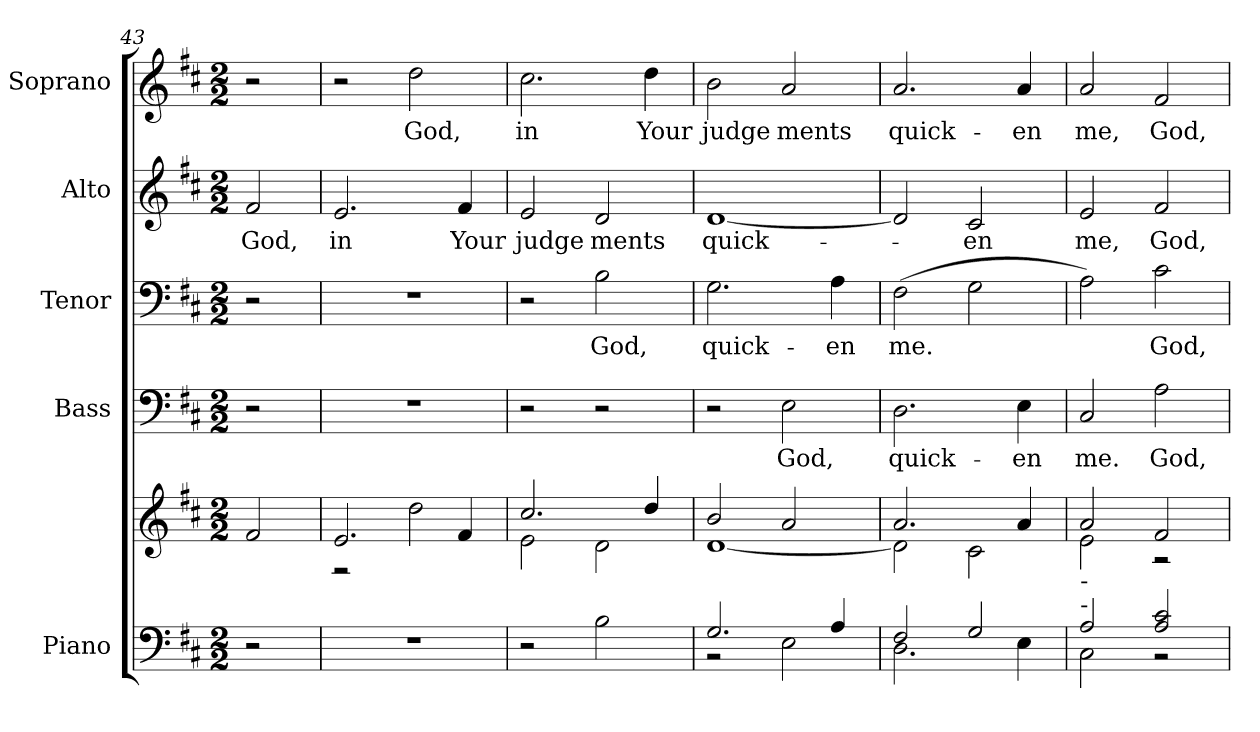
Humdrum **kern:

**kern	**kern	**kern	**text	**kern	**text	**kern	**text	**kern	**text
*part5	*part5	*part4	*part4	*part3	*part3	*part2	*part2	*part1	*part1
*staff6	*staff5	*staff4	*staff4	*staff3	*staff3	*staff2	*staff2	*staff1	*staff1
*I"Piano	*	*I"Bass	*	*I"Tenor	*	*I"Alto	*	*I"Soprano	*
*I'Pno.	*	*I'B.	*	*I'T.	*	*I'A.	*	*I'S.	*
*clefF4	*clefG2	*clefF4	*	*clefF4	*	*clefG2	*	*clefG2	*
*k[f#c#]	*k[f#c#]	*k[f#c#]	*	*k[f#c#]	*	*k[f#c#]	*	*k[f#c#]	*
*D:	*D:	*D:	*	*D:	*	*D:	*	*D:	*
*M2/2	*M2/2	*M2/2	*	*M2/2	*	*M2/2	*	*M2/2	*
=43	=43	=43	=43	=43	=43	=43	=43	=43	=43
!	!	!	!	!	!	!	!LO:LY:b:color=#000000	!	!
2r	2f#i/	2r	.	2r	.	2f#i/	God,	2r	.
=44	=44	=44	=44	=44	=44	=44	=44	=44	=44
*	*^	*	*	*	*	*	*	*	*
!	!	!	!	!	!	!	!	!LO:LY:b:color=#000000	!	!
1r	2.ei/	2r	1r	.	1r	.	2.ei/	in	2r	.
!	!	!	!	!	!	!	!	!	!	!LO:LY:b:color=#000000
.	.	2ddi\	.	.	.	.	.	.	2ddi\	God,
!	!	!	!	!	!	!	!	!LO:LY:b:color=#000000	!	!
.	4f#i/	.	.	.	.	.	4f#i/	Your	.	.
=45	=45	=45	=45	=45	=45	=45	=45	=45	=45	=45
!	!	!	!	!	!	!	!	!LO:LY:b:color=#000000	!	!
!	!	!	!	!	!	!	!	!	!	!LO:LY:b:color=#000000
2r	2.cc#i/	2ei\	2r	.	2r	.	2ei/	judge	2.cc#i\	in
!	!	!	!	!	!	!LO:LY:b:color=#000000	!	!	!	!
!	!	!	!	!	!	!	!	!LO:LY:b:color=#000000	!	!
2Bi\	.	2di\	2r	.	2Bi\	God,	2di/	ments	.	.
!	!	!	!	!	!	!	!	!	!	!LO:LY:b:color=#000000
.	4ddi/	.	.	.	.	.	.	.	4ddi\	Your
!!LO:PB:g=z
=46	=46	=46	=46	=46	=46	=46	=46	=46	=46	=46
*^	*	*	*	*	*	*	*	*	*	*
!	!	!	!	!	!	!	!LO:LY:b:color=#000000	!	!	!	!
!	!	!	!	!	!	!	!	!	!LO:LY:b:color=#000000	!	!
!	!	!	!	!	!	!	!	!	!	!	!LO:LY:b:color=#000000
2.Gi/	2r	2bi/	[<1di	2r	.	2.Gi\	quick-	[<1di	quick-	2bi\	judge
!	!	!	!	!	!LO:LY:b:color=#000000	!	!	!	!	!	!
!	!	!	!	!	!	!	!	!	!	!	!LO:LY:b:color=#000000
.	2Ei\	2ai/	.	2Ei\	God,	.	.	.	.	2ai/	ments
!	!	!	!	!	!	!	!LO:LY:b:color=#000000	!	!	!	!
4Ai/	.	.	.	.	.	4Ai\	-en	.	.	.	.
=47	=47	=47	=47	=47	=47	=47	=47	=47	=47	=47	=47
!	!	!	!	!	!LO:LY:b:color=#000000	!	!	!	!	!	!
!	!	!	!	!	!	!	!LO:LY:b:color=#000000	!	!	!	!
!	!	!	!	!	!	!	!	!	!	!	!LO:LY:b:color=#000000
2F#i/	2.Di\	2.ai/	2di\]	2.Di\	quick-	(2F#i\	me.	2di/]	.	2.ai/	quick-
!	!	!	!	!	!	!	!	!	!LO:LY:b:color=#000000	!	!
2Gi/	.	.	2c#i\	.	.	2Gi\	.	2c#i/	-en	.	.
!	!	!	!	!	!LO:LY:b:color=#000000	!	!	!	!	!	!
!	!	!	!	!	!	!	!	!	!	!	!LO:LY:b:color=#000000
.	4Ei\	4ai/	.	4Ei\	-en	.	.	.	.	4ai/	-en
=48	=48	=48	=48	=48	=48	=48	=48	=48	=48	=48	=48
!	!	!	!	!	!LO:LY:b:color=#000000	!	!	!	!	!	!
!	!	!	!	!	!	!	!	!	!LO:LY:b:color=#000000	!	!
!	!	!LO:TX:b:t=-	!	!	!	!	!	!	!	!	!
!LO:TX:a:t=-	!	!	!	!	!	!	!	!	!	!	!
!	!	!	!	!	!	!	!	!	!	!	!LO:LY:b:color=#000000
2Ai/	2C#i\	2ai/	2ei\	2C#i/	me.	2Ai\)	.	2ei/	me,	2ai/	me,
!	!	!	!	!	!LO:LY:b:color=#000000	!	!	!	!	!	!
!	!	!	!	!	!	!	!LO:LY:b:color=#000000	!	!	!	!
!	!	!	!	!	!	!	!	!	!LO:LY:b:color=#000000	!	!
!	!	!	!	!	!	!	!	!	!	!	!LO:LY:b:color=#000000
2Ai/ 2c#i	2r	2f#i/	2r	2Ai\	God,	2c#i\	God,	2f#i/	God,	2f#i/	God,
*v	*v	*	*	*	*	*	*	*	*	*	*
*	*v	*v	*	*	*	*	*	*	*	*
=	=	=	=	=	=	=	=	=	=
*-	*-	*-	*-	*-	*-	*-	*-	*-	*-
